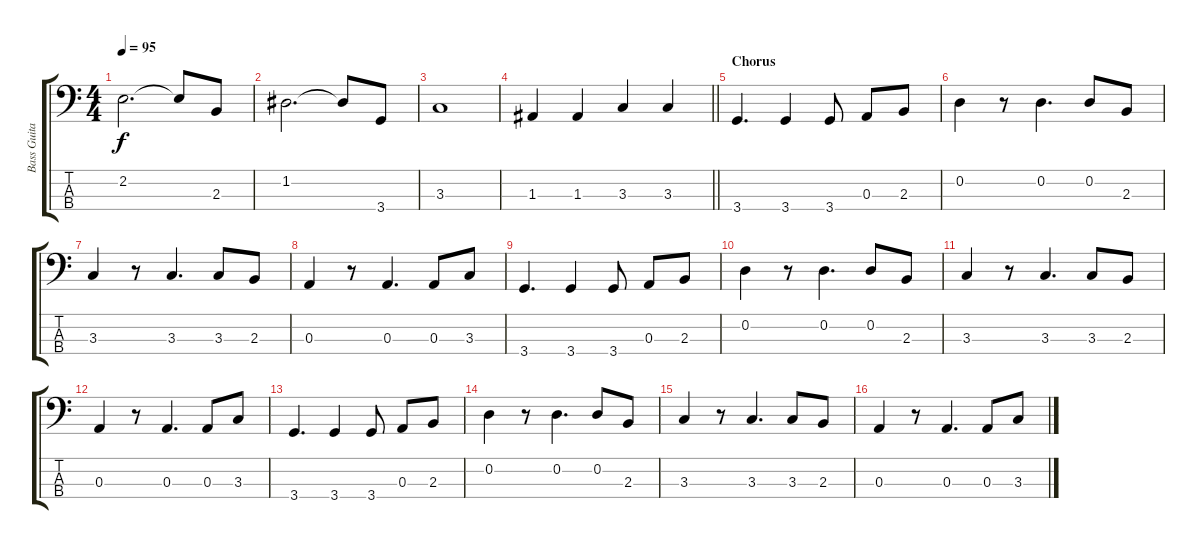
\track ("Bass Guitar" "Bass Guita") {instrument electricbassfinger}
\staff {score tabs}
\tuning (G2 D2 A1 E1) {hide}
\ts (4 4)
\tempo 95
\clef f4
\ks c
2.2.2{d dy f} 2.2{t}.8 2.3.8 |
1.2.2{d} 1.2{t}.8 3.4.8 |
3.3.1 |
\barLineRight lightlight
1.3.4 1.3.4 3.3.4 3.3.4 |
\section ("" "Chorus")
3.4.4{d} 3.4.4 3.4.8 0.3.8 2.3.8 |
0.2.4 r.8 0.2.4{d} 0.2.8 2.3.8 |
3.3.4 r.8 3.3.4{d} 3.3.8 2.3.8 |
0.3.4 r.8 0.3.4{d} 0.3.8 3.3.8 |
3.4.4{d} 3.4.4 3.4.8 0.3.8 2.3.8 |
0.2.4 r.8 0.2.4{d} 0.2.8 2.3.8 |
3.3.4 r.8 3.3.4{d} 3.3.8 2.3.8 |
0.3.4 r.8 0.3.4{d} 0.3.8 3.3.8 |
3.4.4{d} 3.4.4 3.4.8 0.3.8 2.3.8 |
0.2.4 r.8 0.2.4{d} 0.2.8 2.3.8 |
3.3.4 r.8 3.3.4{d} 3.3.8 2.3.8 |
0.3.4 r.8 0.3.4{d} 0.3.8 3.3.8
